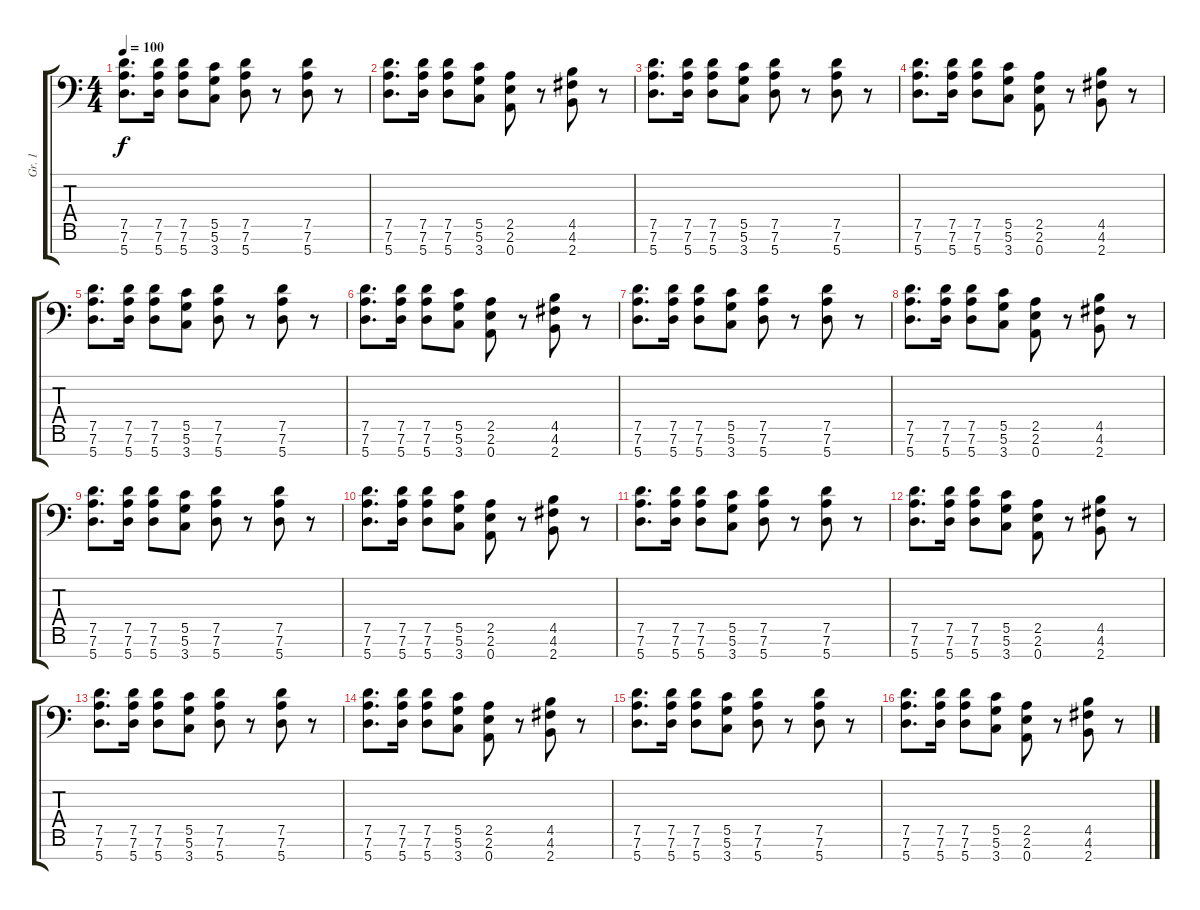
\track ("Gr. 1" "Gr. 1") {instrument electricguitarmuted}
\staff {score tabs}
\tuning (D4 A3 F3 C3 G2 D2 A1) {hide}
\ts (4 4)
\tempo 100
\clef f4
\ks c
(7.5 7.6 5.7).8{d dy f} (7.5 7.6 5.7).16 (7.5 7.6 5.7).8 (5.5 5.6 3.7).8 (7.5 7.6 5.7).8 r.8 (7.5 7.6 5.7).8 r.8 |
(7.5 7.6 5.7).8{d} (7.5 7.6 5.7).16 (7.5 7.6 5.7).8 (5.5 5.6 3.7).8 (2.5 2.6 0.7).8 r.8 (4.5 4.6 2.7).8 r.8 |
(7.5 7.6 5.7).8{d} (7.5 7.6 5.7).16 (7.5 7.6 5.7).8 (5.5 5.6 3.7).8 (7.5 7.6 5.7).8 r.8 (7.5 7.6 5.7).8 r.8 |
(7.5 7.6 5.7).8{d} (7.5 7.6 5.7).16 (7.5 7.6 5.7).8 (5.5 5.6 3.7).8 (2.5 2.6 0.7).8 r.8 (4.5 4.6 2.7).8 r.8 |
(7.5 7.6 5.7).8{d} (7.5 7.6 5.7).16 (7.5 7.6 5.7).8 (5.5 5.6 3.7).8 (7.5 7.6 5.7).8 r.8 (7.5 7.6 5.7).8 r.8 |
(7.5 7.6 5.7).8{d} (7.5 7.6 5.7).16 (7.5 7.6 5.7).8 (5.5 5.6 3.7).8 (2.5 2.6 0.7).8 r.8 (4.5 4.6 2.7).8 r.8 |
(7.5 7.6 5.7).8{d} (7.5 7.6 5.7).16 (7.5 7.6 5.7).8 (5.5 5.6 3.7).8 (7.5 7.6 5.7).8 r.8 (7.5 7.6 5.7).8 r.8 |
(7.5 7.6 5.7).8{d} (7.5 7.6 5.7).16 (7.5 7.6 5.7).8 (5.5 5.6 3.7).8 (2.5 2.6 0.7).8 r.8 (4.5 4.6 2.7).8 r.8 |
(7.5 7.6 5.7).8{d} (7.5 7.6 5.7).16 (7.5 7.6 5.7).8 (5.5 5.6 3.7).8 (7.5 7.6 5.7).8 r.8 (7.5 7.6 5.7).8 r.8 |
(7.5 7.6 5.7).8{d} (7.5 7.6 5.7).16 (7.5 7.6 5.7).8 (5.5 5.6 3.7).8 (2.5 2.6 0.7).8 r.8 (4.5 4.6 2.7).8 r.8 |
(7.5 7.6 5.7).8{d} (7.5 7.6 5.7).16 (7.5 7.6 5.7).8 (5.5 5.6 3.7).8 (7.5 7.6 5.7).8 r.8 (7.5 7.6 5.7).8 r.8 |
(7.5 7.6 5.7).8{d} (7.5 7.6 5.7).16 (7.5 7.6 5.7).8 (5.5 5.6 3.7).8 (2.5 2.6 0.7).8 r.8 (4.5 4.6 2.7).8 r.8 |
(7.5 7.6 5.7).8{d} (7.5 7.6 5.7).16 (7.5 7.6 5.7).8 (5.5 5.6 3.7).8 (7.5 7.6 5.7).8 r.8 (7.5 7.6 5.7).8 r.8 |
(7.5 7.6 5.7).8{d} (7.5 7.6 5.7).16 (7.5 7.6 5.7).8 (5.5 5.6 3.7).8 (2.5 2.6 0.7).8 r.8 (4.5 4.6 2.7).8 r.8 |
(7.5 7.6 5.7).8{d} (7.5 7.6 5.7).16 (7.5 7.6 5.7).8 (5.5 5.6 3.7).8 (7.5 7.6 5.7).8 r.8 (7.5 7.6 5.7).8 r.8 |
(7.5 7.6 5.7).8{d} (7.5 7.6 5.7).16 (7.5 7.6 5.7).8 (5.5 5.6 3.7).8 (2.5 2.6 0.7).8 r.8 (4.5 4.6 2.7).8 r.8
